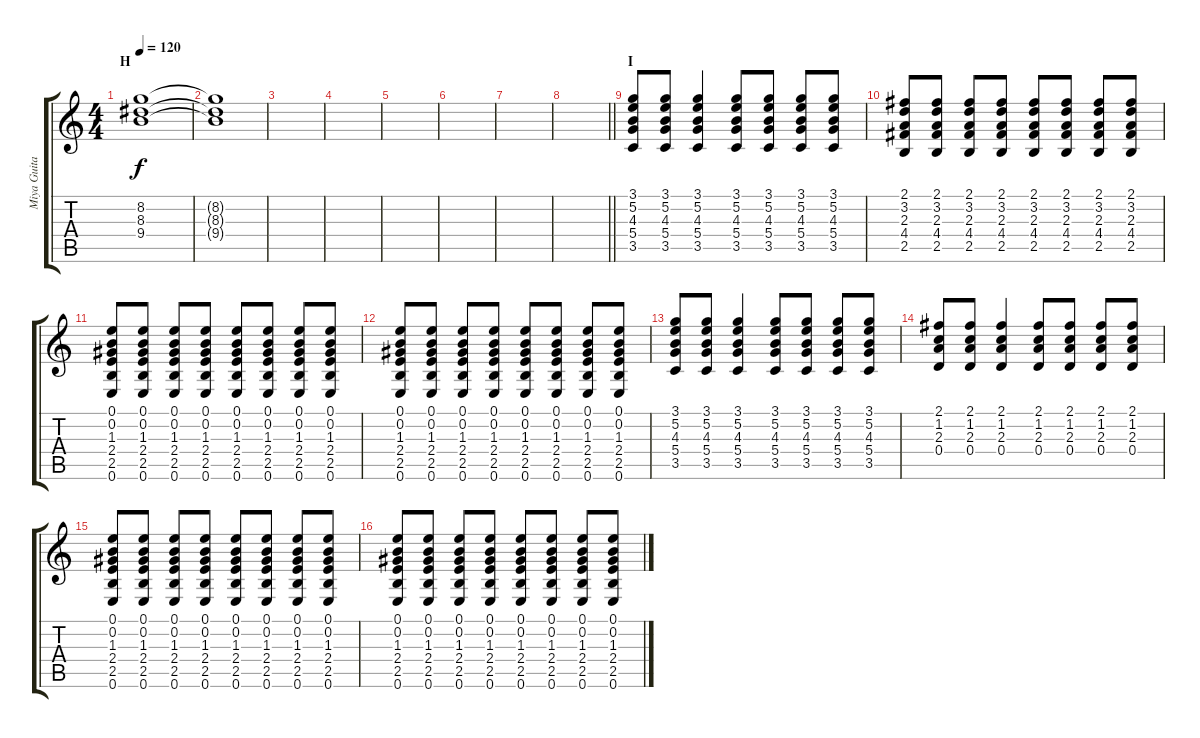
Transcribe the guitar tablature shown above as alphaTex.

\track ("Miya Guitar II" "Miya Guita") {instrument overdrivenguitar}
\staff {score tabs}
\tuning (E4 B3 G3 D3 A2 E2) {hide}
\ts (4 4)
\section ("" "H")
\tempo 120
\clef g2
\ks c
(8.2 8.3 9.4).1{dy f} |
(8.2{t} 8.3{t} 9.4{t}).1 |
|
|
|
|
|
\barLineRight lightlight
|
\section ("" "I")
(3.1 5.2 4.3 5.4 3.5).8 (3.1 5.2 4.3 5.4 3.5).8 (3.1 5.2 4.3 5.4 3.5).4 (3.1 5.2 4.3 5.4 3.5).8 (3.1 5.2 4.3 5.4 3.5).8 (3.1 5.2 4.3 5.4 3.5).8 (3.1 5.2 4.3 5.4 3.5).8 |
(2.1 3.2 2.3 4.4 2.5).8 (2.1 3.2 2.3 4.4 2.5).8 (2.1 3.2 2.3 4.4 2.5).8 (2.1 3.2 2.3 4.4 2.5).8 (2.1 3.2 2.3 4.4 2.5).8 (2.1 3.2 2.3 4.4 2.5).8 (2.1 3.2 2.3 4.4 2.5).8 (2.1 3.2 2.3 4.4 2.5).8 |
(0.1 0.2 1.3 2.4 2.5 0.6).8 (0.1 0.2 1.3 2.4 2.5 0.6).8 (0.1 0.2 1.3 2.4 2.5 0.6).8 (0.1 0.2 1.3 2.4 2.5 0.6).8 (0.1 0.2 1.3 2.4 2.5 0.6).8 (0.1 0.2 1.3 2.4 2.5 0.6).8 (0.1 0.2 1.3 2.4 2.5 0.6).8 (0.1 0.2 1.3 2.4 2.5 0.6).8 |
(0.1 0.2 1.3 2.4 2.5 0.6).8 (0.1 0.2 1.3 2.4 2.5 0.6).8 (0.1 0.2 1.3 2.4 2.5 0.6).8 (0.1 0.2 1.3 2.4 2.5 0.6).8 (0.1 0.2 1.3 2.4 2.5 0.6).8 (0.1 0.2 1.3 2.4 2.5 0.6).8 (0.1 0.2 1.3 2.4 2.5 0.6).8 (0.1 0.2 1.3 2.4 2.5 0.6).8 |
(3.1 5.2 4.3 5.4 3.5).8 (3.1 5.2 4.3 5.4 3.5).8 (3.1 5.2 4.3 5.4 3.5).4 (3.1 5.2 4.3 5.4 3.5).8 (3.1 5.2 4.3 5.4 3.5).8 (3.1 5.2 4.3 5.4 3.5).8 (3.1 5.2 4.3 5.4 3.5).8 |
(2.1 1.2 2.3 0.4).8 (2.1 1.2 2.3 0.4).8 (2.1 1.2 2.3 0.4).4 (2.1 1.2 2.3 0.4).8 (2.1 1.2 2.3 0.4).8 (2.1 1.2 2.3 0.4).8 (2.1 1.2 2.3 0.4).8 |
(0.1 0.2 1.3 2.4 2.5 0.6).8 (0.1 0.2 1.3 2.4 2.5 0.6).8 (0.1 0.2 1.3 2.4 2.5 0.6).8 (0.1 0.2 1.3 2.4 2.5 0.6).8 (0.1 0.2 1.3 2.4 2.5 0.6).8 (0.1 0.2 1.3 2.4 2.5 0.6).8 (0.1 0.2 1.3 2.4 2.5 0.6).8 (0.1 0.2 1.3 2.4 2.5 0.6).8 |
(0.1 0.2 1.3 2.4 2.5 0.6).8 (0.1 0.2 1.3 2.4 2.5 0.6).8 (0.1 0.2 1.3 2.4 2.5 0.6).8 (0.1 0.2 1.3 2.4 2.5 0.6).8 (0.1 0.2 1.3 2.4 2.5 0.6).8 (0.1 0.2 1.3 2.4 2.5 0.6).8 (0.1 0.2 1.3 2.4 2.5 0.6).8 (0.1 0.2 1.3 2.4 2.5 0.6).8
